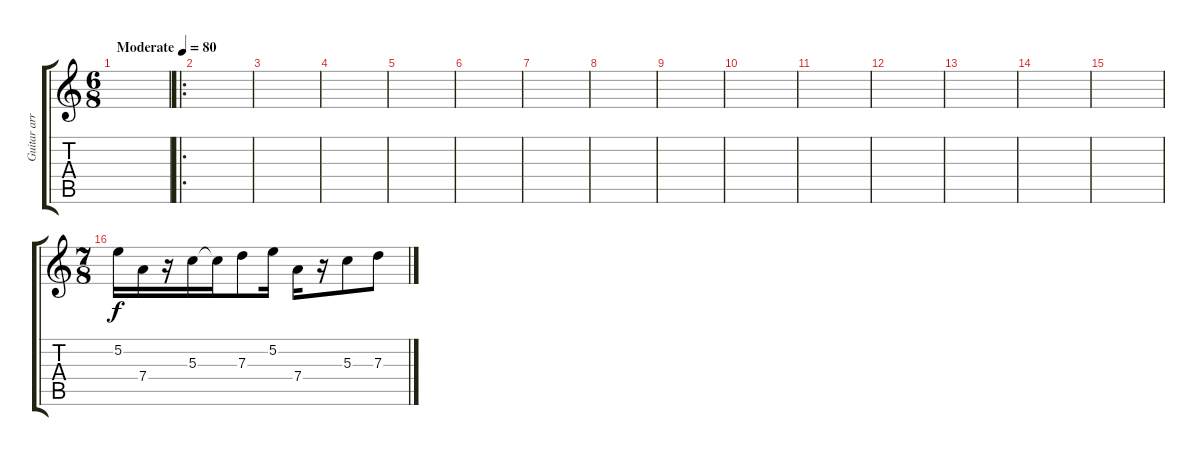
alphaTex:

\track ("Guitar arrangement chorus" "Guitar arr") {instrument electricguitarjazz}
\staff {score tabs}
\tuning (E4 B3 G3 D3 A2 E2) {hide}
\ts (6 8)
\tempo (80 "Moderate")
\clef g2
\ks c
|
\ro
|
|
|
|
|
|
|
|
|
|
|
|
|
|
\ts (7 8)
5.2.16 7.4.16 r.16 5.3.16 5.3{t}.16 7.3.8 5.2.16 7.4.16 r.16 5.3.8 7.3.8
